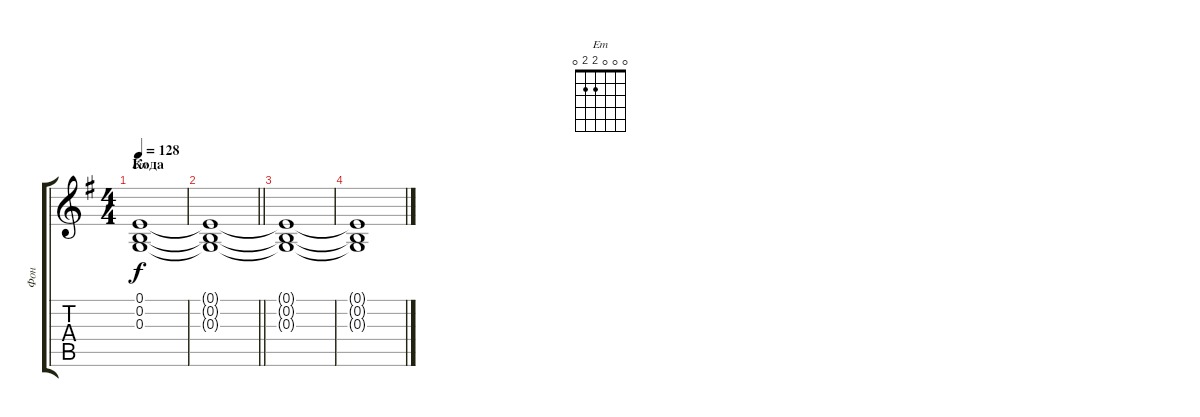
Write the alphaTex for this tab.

\track ("Фон" "Фон") {instrument pad2warm}
\staff {score tabs}
\tuning (E4 B3 G3 D3 A2 E2) {hide}
\chord ("Em" 0 0 0 2 2 0)
\ts (4 4)
\section ("" "Кода")
\tempo 128
\clef g2
\ks eminor
(0.1 0.2 0.3).1{ch "Em" dy f volume 0} |
\barLineRight lightlight
(0.1{t} 0.2{t} 0.3{t}).1 |
(0.1{t} 0.2{t} 0.3{t}).1 |
(0.1{t} 0.2{t} 0.3{t}).1
